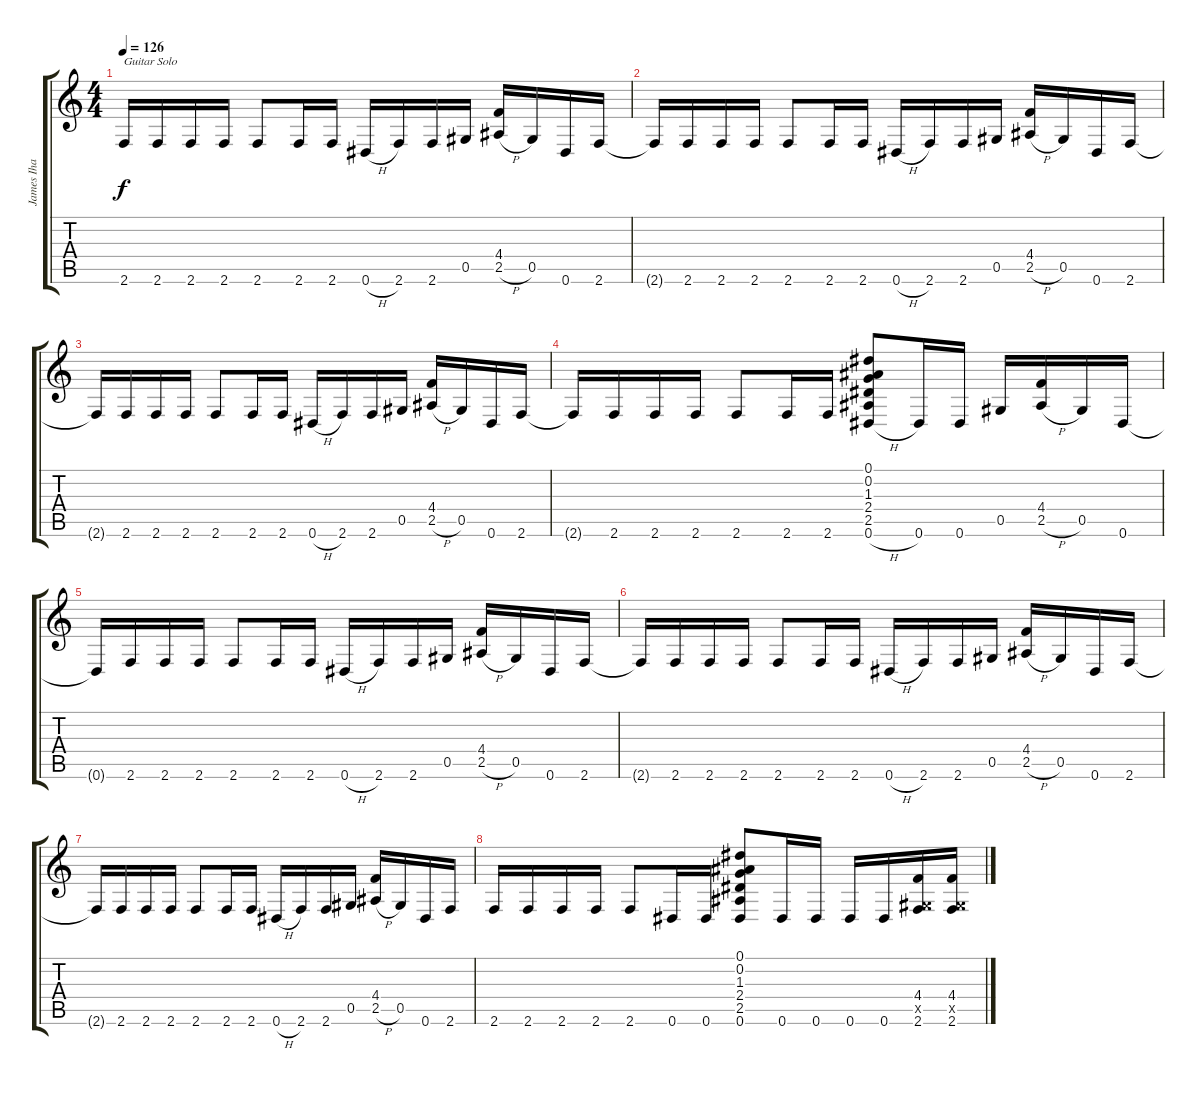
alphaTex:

\track ("James Iha" "James Iha") {instrument distortionguitar}
\staff {score tabs}
\tuning (Eb4 Bb3 Gb3 Db3 Ab2 Eb2) {hide}
\ts (4 4)
\tempo 126
\clef g2
\ks c
2.6{t}.16{txt "Guitar Solo" dy f} 2.6.16 2.6.16 2.6.16 2.6.8 2.6.16 2.6.16 0.6{h}.16 2.6.16 2.6.16 0.5.16 (4.4 2.5{h}).16 0.5.16 0.6.16 2.6.16 |
2.6{t}.16 2.6.16 2.6.16 2.6.16 2.6.8 2.6.16 2.6.16 0.6{h}.16 2.6.16 2.6.16 0.5.16 (4.4 2.5{h}).16 0.5.16 0.6.16 2.6.16 |
2.6{t}.16 2.6.16 2.6.16 2.6.16 2.6.8 2.6.16 2.6.16 0.6{h}.16 2.6.16 2.6.16 0.5.16 (4.4 2.5{h}).16 0.5.16 0.6.16 2.6.16 |
2.6{t}.16 2.6.16 2.6.16 2.6.16 2.6.8 2.6.16 2.6.16 (0.1 0.2 1.3 2.4 2.5 0.6{h}).8 0.6.16 0.6.16 0.5.16 (4.4 2.5{h}).16 0.5.16 0.6.16 |
0.6{t}.16 2.6.16 2.6.16 2.6.16 2.6.8 2.6.16 2.6.16 0.6{h}.16 2.6.16 2.6.16 0.5.16 (4.4 2.5{h}).16 0.5.16 0.6.16 2.6.16 |
2.6{t}.16 2.6.16 2.6.16 2.6.16 2.6.8 2.6.16 2.6.16 0.6{h}.16 2.6.16 2.6.16 0.5.16 (4.4 2.5{h}).16 0.5.16 0.6.16 2.6.16 |
2.6{t}.16 2.6.16 2.6.16 2.6.16 2.6.8 2.6.16 2.6.16 0.6{h}.16 2.6.16 2.6.16 0.5.16 (4.4 2.5{h}).16 0.5.16 0.6.16 2.6.16 |
2.6.16 2.6.16 2.6.16 2.6.16 2.6.8 0.6.16 0.6.16 (0.1 0.2 1.3 2.4 2.5 0.6).8 0.6.16 0.6.16 0.6.16 0.6.16 (4.4 0.5{x} 2.6).16 (4.4 0.5{x} 2.6).16
